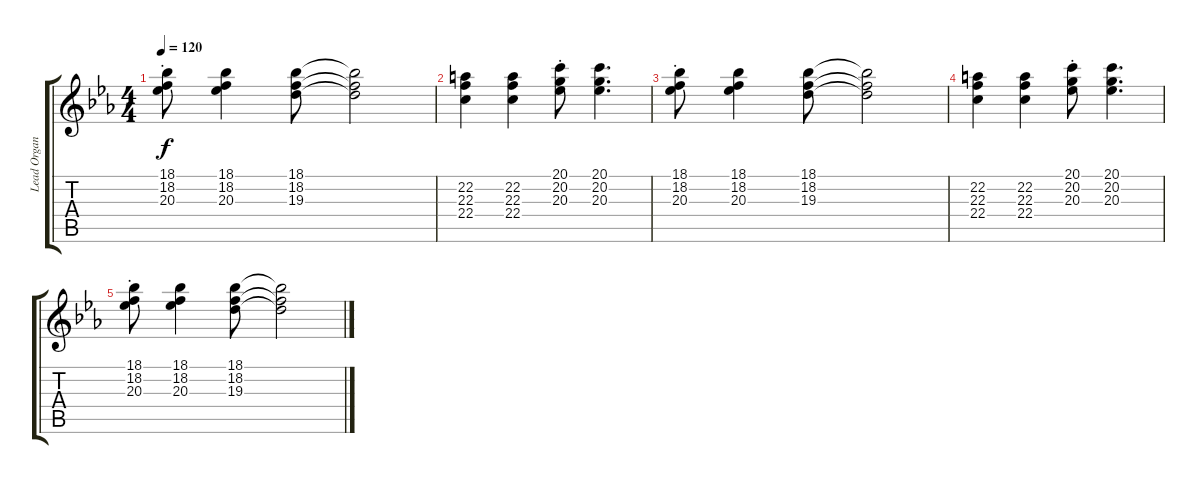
\track ("Lead Organ" "Lead Organ") {instrument drawbarorgan}
\staff {score tabs}
\tuning (E4 B3 G3 D3 A2 E2) {hide}
\ts (4 4)
\tempo 120
\clef g2
\ks eb
(18.1{st} 18.2{st} 20.3{st}).8{dy f} (18.1 18.2 20.3).4 (18.1 18.2 19.3).8 (18.1{t} 18.2{t} 19.3{t}).2 |
(22.2 22.3 22.4).4 (22.2 22.3 22.4).4 (20.1{st} 20.2{st} 20.3{st}).8 (20.1 20.2 20.3).4{d} |
(18.1{st} 18.2{st} 20.3{st}).8 (18.1 18.2 20.3).4 (18.1 18.2 19.3).8 (18.1{t} 18.2{t} 19.3{t}).2 |
(22.2 22.3 22.4).4 (22.2 22.3 22.4).4 (20.1{st} 20.2{st} 20.3{st}).8 (20.1 20.2 20.3).4{d} |
(18.1{st} 18.2{st} 20.3{st}).8 (18.1 18.2 20.3).4 (18.1 18.2 19.3).8 (18.1{t} 18.2{t} 19.3{t}).2
